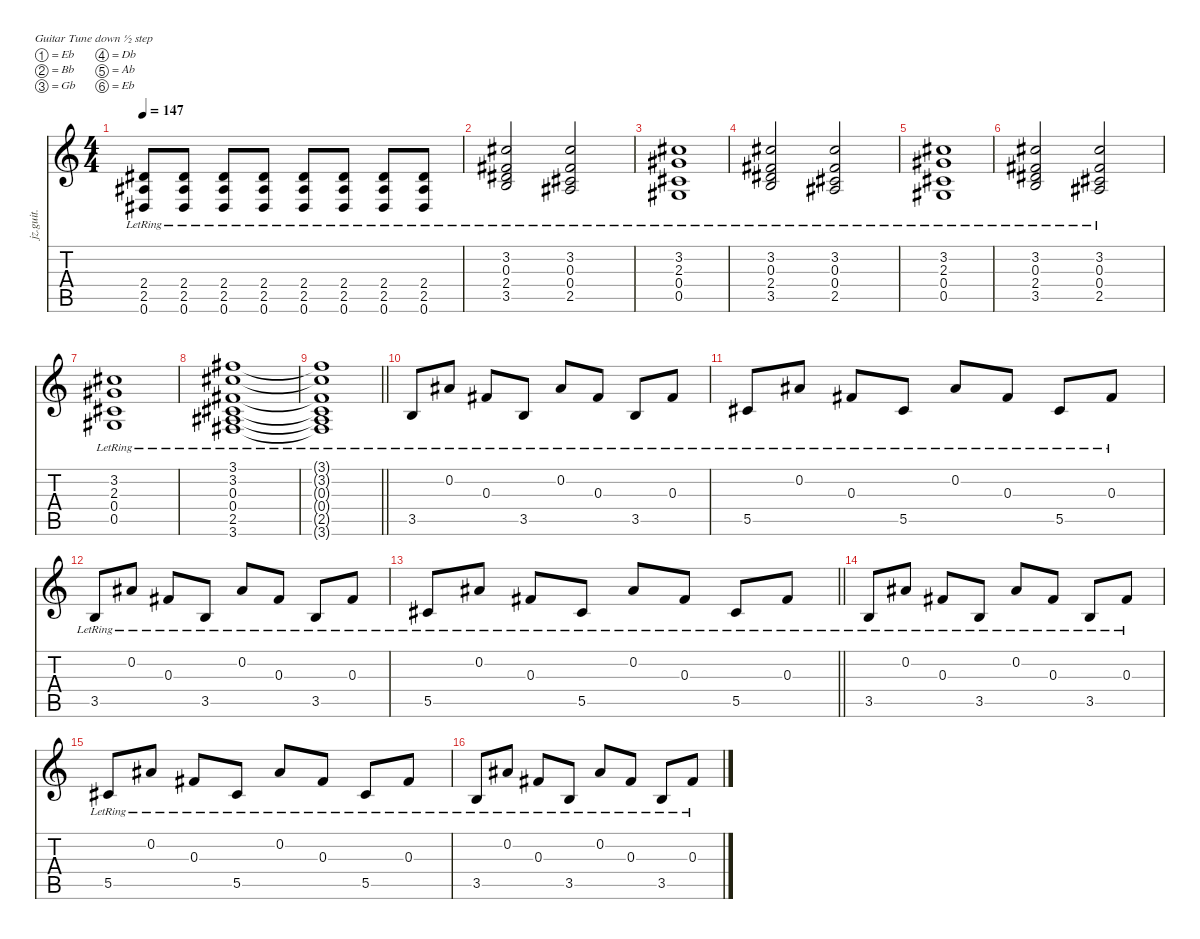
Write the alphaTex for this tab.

\defaultSystemsLayout 4
\hideDynamics
\bracketExtendMode nobrackets
\otherSystemsTrackNameOrientation horizontal
\track ("Guitar" "jz.guit.") {instrument electricguitarjazz}
\staff {score tabs}
\tuning (Eb4 Bb3 Gb3 Db3 Ab2 Eb2)
\ts (4 4)
\tempo 147
\clef g2
\ks c
(2.4{lr acc #} 2.5{lr acc #} 0.6{lr acc #}).8{dy f beam Up} (2.4{lr acc #} 2.5{lr acc #} 0.6{lr acc #}).8{beam Up} (2.4{lr acc #} 2.5{lr acc #} 0.6{lr acc #}).8{beam Up} (2.4{lr acc #} 2.5{lr acc #} 0.6{lr acc #}).8{beam Up} (2.4{lr acc #} 2.5{lr acc #} 0.6{lr acc #}).8{beam Up} (2.4{lr acc #} 2.5{lr acc #} 0.6{lr acc #}).8{beam Up} (2.4{lr acc #} 2.5{lr acc #} 0.6{lr acc #}).8{beam Up} (2.4{lr acc #} 2.5{lr acc #} 0.6{lr acc #}).8{beam Up} |
(3.2{lr acc #} 0.3{lr acc #} 2.4{lr acc #} 3.5{lr}).2{beam Up} (3.2{lr acc #} 0.3{lr acc #} 0.4{lr acc #} 2.5{lr acc #}).2{beam Up} |
(3.2{lr acc #} 2.3{lr acc #} 0.4{lr acc #} 0.5{lr acc #}).1{beam Up} |
(3.2{lr acc #} 0.3{lr acc #} 2.4{lr acc #} 3.5{lr}).2{beam Up} (3.2{lr acc #} 0.3{lr acc #} 0.4{lr acc #} 2.5{lr acc #}).2{beam Up} |
(3.2{lr acc #} 2.3{lr acc #} 0.4{lr acc #} 0.5{lr acc #}).1{beam Up} |
(3.2{lr acc #} 0.3{lr acc #} 2.4{lr acc #} 3.5{lr}).2{beam Up} (3.2{lr acc #} 0.3{lr acc #} 0.4{lr acc #} 2.5{lr acc #}).2{beam Up} |
(3.2{lr acc #} 2.3{lr acc #} 0.4{lr acc #} 0.5{lr acc #}).1{beam Up} |
(3.1{lr acc #} 3.2{lr acc #} 0.3{lr acc #} 0.4{lr acc #} 2.5{lr acc #} 3.6{lr acc #}).1{beam Up} |
\barLineRight lightlight
(3.1{lr t acc #} 3.2{lr t acc #} 0.3{lr t acc #} 0.4{lr t acc #} 2.5{lr t acc #} 3.6{lr t acc #}).1{beam Up} |
3.5{lr}.8{beam Up} 0.2{lr acc #}.8{beam Up} 0.3{lr acc #}.8{beam Up} 3.5{lr}.8{beam Up} 0.2{lr acc #}.8{beam Up} 0.3{lr acc #}.8{beam Up} 3.5{lr}.8{beam Up} 0.3{lr acc #}.8{beam Up} |
5.5{lr acc #}.8{beam Up} 0.2{lr acc #}.8{beam Up} 0.3{lr acc #}.8{beam Up} 5.5{lr acc #}.8{beam Up} 0.2{lr acc #}.8{beam Up} 0.3{lr acc #}.8{beam Up} 5.5{lr acc #}.8{beam Up} 0.3{lr acc #}.8{beam Up} |
3.5{lr}.8{beam Up} 0.2{lr acc #}.8{beam Up} 0.3{lr acc #}.8{beam Up} 3.5{lr}.8{beam Up} 0.2{lr acc #}.8{beam Up} 0.3{lr acc #}.8{beam Up} 3.5{lr}.8{beam Up} 0.3{lr acc #}.8{beam Up} |
\barLineRight lightlight
5.5{lr acc #}.8{beam Up} 0.2{lr acc #}.8{beam Up} 0.3{lr acc #}.8{beam Up} 5.5{lr acc #}.8{beam Up} 0.2{lr acc #}.8{beam Up} 0.3{lr acc #}.8{beam Up} 5.5{lr acc #}.8{beam Up} 0.3{lr acc #}.8{beam Up} |
3.5{lr}.8{beam Up} 0.2{lr acc #}.8{beam Up} 0.3{lr acc #}.8{beam Up} 3.5{lr}.8{beam Up} 0.2{lr acc #}.8{beam Up} 0.3{lr acc #}.8{beam Up} 3.5{lr}.8{beam Up} 0.3{lr acc #}.8{beam Up} |
5.5{lr acc #}.8{beam Up} 0.2{lr acc #}.8{beam Up} 0.3{lr acc #}.8{beam Up} 5.5{lr acc #}.8{beam Up} 0.2{lr acc #}.8{beam Up} 0.3{lr acc #}.8{beam Up} 5.5{lr acc #}.8{beam Up} 0.3{lr acc #}.8{beam Up} |
3.5{lr}.8{beam Up} 0.2{lr acc #}.8{beam Up} 0.3{lr acc #}.8{beam Up} 3.5{lr}.8{beam Up} 0.2{lr acc #}.8{beam Up} 0.3{lr acc #}.8{beam Up} 3.5{lr}.8{beam Up} 0.3{lr acc #}.8{beam Up}
